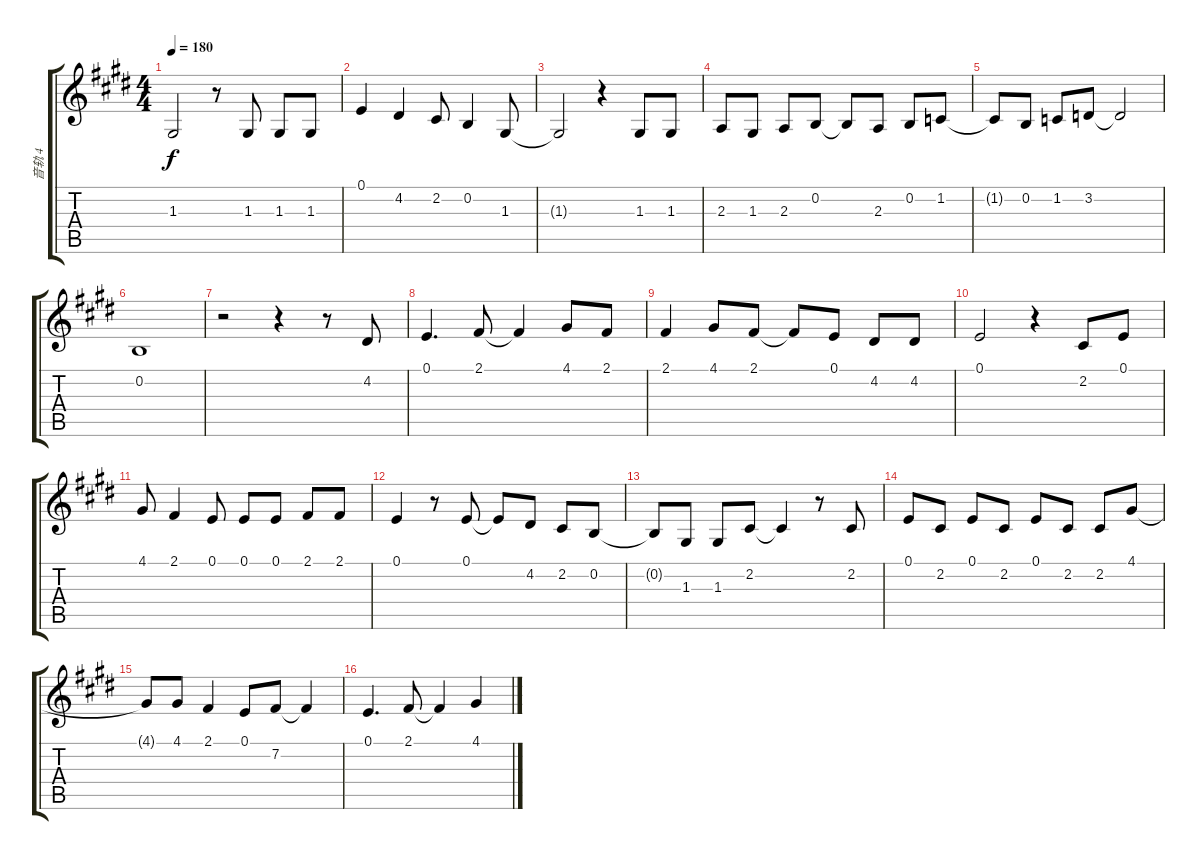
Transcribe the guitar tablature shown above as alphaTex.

\track ("音轨 4" "音轨 4") {instrument flute}
\staff {score tabs}
\tuning (E4 B3 G3 D3 A2 E2) {hide}
\ts (4 4)
\tempo 180
\clef g2
\ks e
1.3.2{dy f} r.8 1.3.8 1.3.8 1.3.8 |
0.1.4 4.2.4 2.2.8 0.2.4 1.3.8 |
1.3{t}.2 r.4 1.3.8 1.3.8 |
2.3.8 1.3.8 2.3.8 0.2.8 0.2{t}.8 2.3.8 0.2.8 1.2.8 |
1.2{t}.8 0.2.8 1.2.8 3.2.8 3.2{t}.2 |
0.2.1 |
r.2 r.4 r.8 4.2.8 |
0.1.4{d} 2.1.8 2.1{t}.4 4.1.8 2.1.8 |
2.1.4 4.1.8 2.1.8 2.1{t}.8 0.1.8 4.2.8 4.2.8 |
0.1.2 r.4 2.2.8 0.1.8 |
4.1.8 2.1.4 0.1.8 0.1.8 0.1.8 2.1.8 2.1.8 |
0.1.4 r.8 0.1.8 0.1{t}.8 4.2.8 2.2.8 0.2.8 |
0.2{t}.8 1.3.8 1.3.8 2.2.8 2.2{t}.4 r.8 2.2.8 |
0.1.8 2.2.8 0.1.8 2.2.8 0.1.8 2.2.8 2.2.8 4.1.8 |
4.1{t}.8 4.1.8 2.1.4 0.1.8 7.2.8 7.2{t}.4 |
0.1.4{d} 2.1.8 2.1{t}.4 4.1.4
